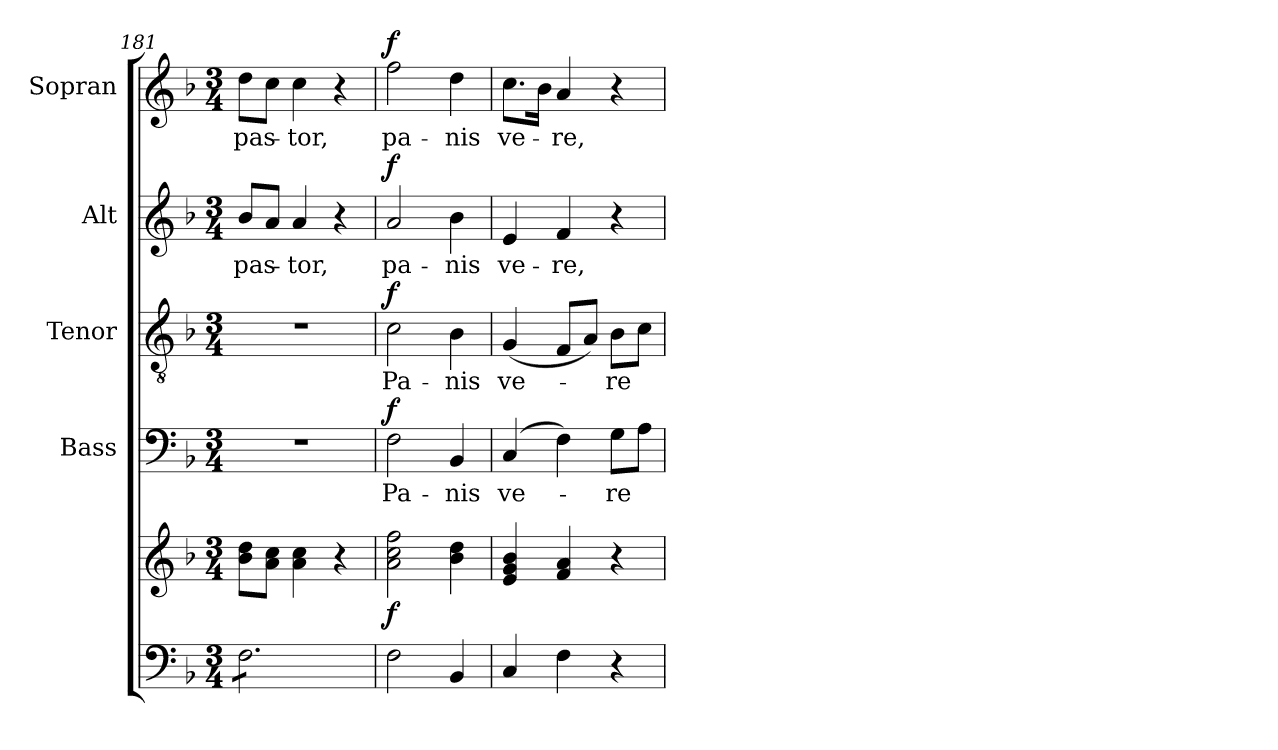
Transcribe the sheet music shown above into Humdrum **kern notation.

**kern	**kern	**dynam	**kern	**text	**dynam	**kern	**text	**dynam	**kern	**text	**dynam	**kern	**text	**dynam
*part5	*part5	*part5	*part4	*part4	*part4	*part3	*part3	*part3	*part2	*part2	*part2	*part1	*part1	*part1
*staff6	*staff5	*staff5/6	*staff4	*staff4	*staff4	*staff3	*staff3	*staff3	*staff2	*staff2	*staff2	*staff1	*staff1	*staff1
*	*	*	*I"Bass	*	*	*I"Tenor	*	*	*I"Alt	*	*	*I"Sopran	*	*
*	*	*	*I'B.	*	*	*I'T.	*	*	*I'A.	*	*	*I'S.	*	*
*clefF4	*clefG2	*	*clefF4	*	*	*clefGv2	*	*	*clefG2	*	*	*clefG2	*	*
*k[b-]	*k[b-]	*	*k[b-]	*	*	*k[b-]	*	*	*k[b-]	*	*	*k[b-]	*	*
*F:	*F:	*	*F:	*	*	*F:	*	*	*F:	*	*	*F:	*	*
*M3/4	*M3/4	*	*M3/4	*	*	*M3/4	*	*	*M3/4	*	*	*M3/4	*	*
=181	=181	=181	=181	=181	=181	=181	=181	=181	=181	=181	=181	=181	=181	=181
!	!	!	!	!	!	!	!	!	!	!LO:LY:b	!	!	!LO:LY:b	!
*tremolo	*	*	*	*	*	*	*	*	*	*	*	*	*	*
8F\L	8b-\ 8dd\L	.	2.r	.	.	2.r	.	.	8b-/L	pas-	.	8dd\L	pas-	.
8F\	8a\ 8cc\J	.	.	.	.	.	.	.	8a/J	.	.	8cc\J	.	.
!	!	!	!	!	!	!	!	!	!	!LO:LY:b	!	!	!LO:LY:b	!
8F\	4a\ 4cc\	.	.	.	.	.	.	.	4a/	-tor,	.	4cc\	-tor,	.
8F\	.	.	.	.	.	.	.	.	.	.	.	.	.	.
8F\	4r	.	.	.	.	.	.	.	4r	.	.	4r	.	.
8F\J	.	.	.	.	.	.	.	.	.	.	.	.	.	.
*Xtremolo	*	*	*	*	*	*	*	*	*	*	*	*	*	*
=182	=182	=182	=182	=182	=182	=182	=182	=182	=182	=182	=182	=182	=182	=182
!	!	!LO:DY:b	!	!LO:LY:b	!LO:DY:a	!	!LO:LY:b	!LO:DY:a	!	!LO:LY:b	!LO:DY:a	!	!LO:LY:b	!LO:DY:a
2F\	2a\ 2cc\ 2ff\	f	2F\	Pa-	f	2c\	Pa-	f	2a/	pa-	f	2ff\	pa-	f
!	!	!	!	!LO:LY:b	!	!	!LO:LY:b	!	!	!LO:LY:b	!	!	!LO:LY:b	!
4BB-/	4b-\ 4dd\	.	4BB-/	-nis	.	4B-\	-nis	.	4b-\	-nis	.	4dd\	-nis	.
=183	=183	=183	=183	=183	=183	=183	=183	=183	=183	=183	=183	=183	=183	=183
!	!	!	!	!LO:LY:b	!	!	!LO:LY:b	!	!	!LO:LY:b	!	!	!LO:LY:b	!
4C/	4e/ 4g/ 4b-/	.	(4C/	ve-	.	(<4G/	ve-	.	4e/	ve-	.	8.cc\L	ve-	.
.	.	.	.	.	.	.	.	.	.	.	.	16b-\Jk	.	.
!	!	!	!	!	!	!	!	!	!	!LO:LY:b	!	!	!LO:LY:b	!
4F\	4f/ 4a/	.	4F\)	.	.	8F/L	.	.	4f/	-re,	.	4a/	-re,	.
.	.	.	.	.	.	8A/J)	.	.	.	.	.	.	.	.
!	!	!	!	!LO:LY:b	!	!	!LO:LY:b	!	!	!	!	!	!	!
4r	4r	.	8G\L	-re	.	8B-\L	-re	.	4r	.	.	4r	.	.
.	.	.	8A\J	.	.	8c\J	.	.	.	.	.	.	.	.
=	=	=	=	=	=	=	=	=	=	=	=	=	=	=
*-	*-	*-	*-	*-	*-	*-	*-	*-	*-	*-	*-	*-	*-	*-
